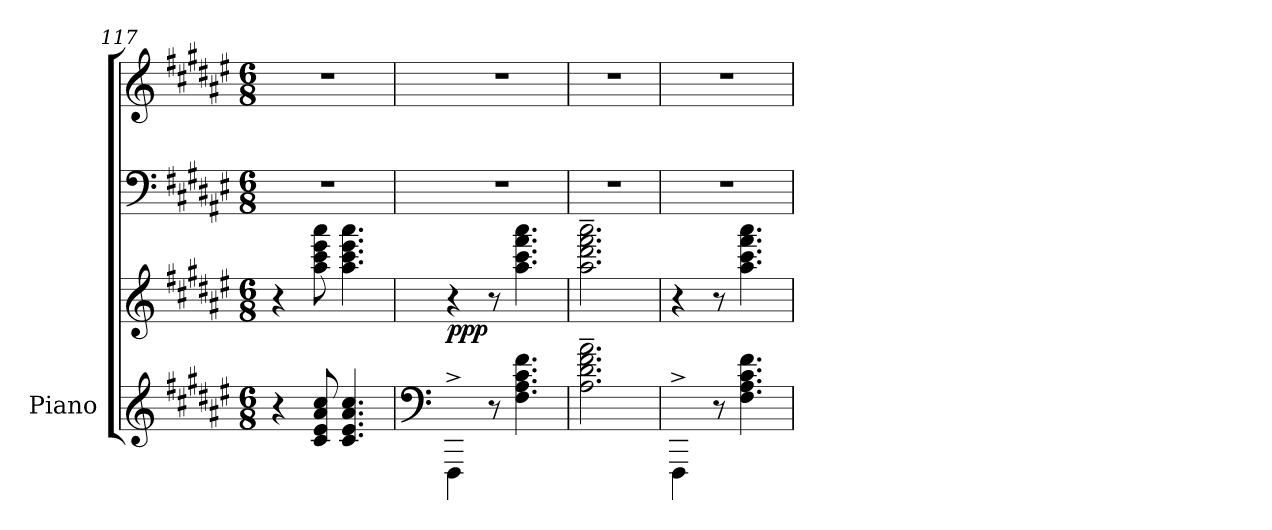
**kern	**kern	**kern	**kern	**dynam
*part1	*part1	*part1	*part1	*part1
*staff4	*staff3	*staff2	*staff1	*staff1/2/3/4
*I"Piano	*	*	*	*
*I'Pno.	*	*	*	*
*clefG2	*clefG2	*clefF4	*clefG2	*
*k[f#c#g#d#a#e#]	*k[f#c#g#d#a#e#]	*k[f#c#g#d#a#e#]	*k[f#c#g#d#a#e#]	*
*M6/8	*M6/8	*M6/8	*M6/8	*
=117	=117	=117	=117	=117
4r	4r	2.r	2.r	.
8c#/ 8e#/ 8a#/ 8cc#/	8aa#\ 8ccc#\ 8eee#\ 8aaa#\	.	.	.
4.c#/ 4.e#/ 4.a#/ 4.cc#/	4.aa#\ 4.ccc#\ 4.eee#\ 4.aaa#\	.	.	.
!!LO:LB:g=z
=118	=118	=118	=118	=118
*clefF4	*	*	*	*
!	!	!	!	!LO:DY:b=3
4FFF#^\	4r	2.r	2.r	ppp
8r	8r	.	.	.
4.F#\ 4.A#\ 4.c#\ 4.f#\	4.aa#\ 4.ccc#\ 4.fff#\ 4.aaa#\	.	.	.
=119	=119	=119	=119	=119
2.A#\~ 2.d#\~ 2.f#\~ 2.a#\~	2.aa#\~ 2.ddd#\~ 2.fff#\~ 2.aaa#\~	2.r	2.r	.
=120	=120	=120	=120	=120
4FFF#^\	4r	2.r	2.r	.
8r	8r	.	.	.
4.F#\ 4.A#\ 4.c#\ 4.f#\	4.aa#\ 4.ccc#\ 4.fff#\ 4.aaa#\	.	.	.
=	=	=	=	=
*-	*-	*-	*-	*-
